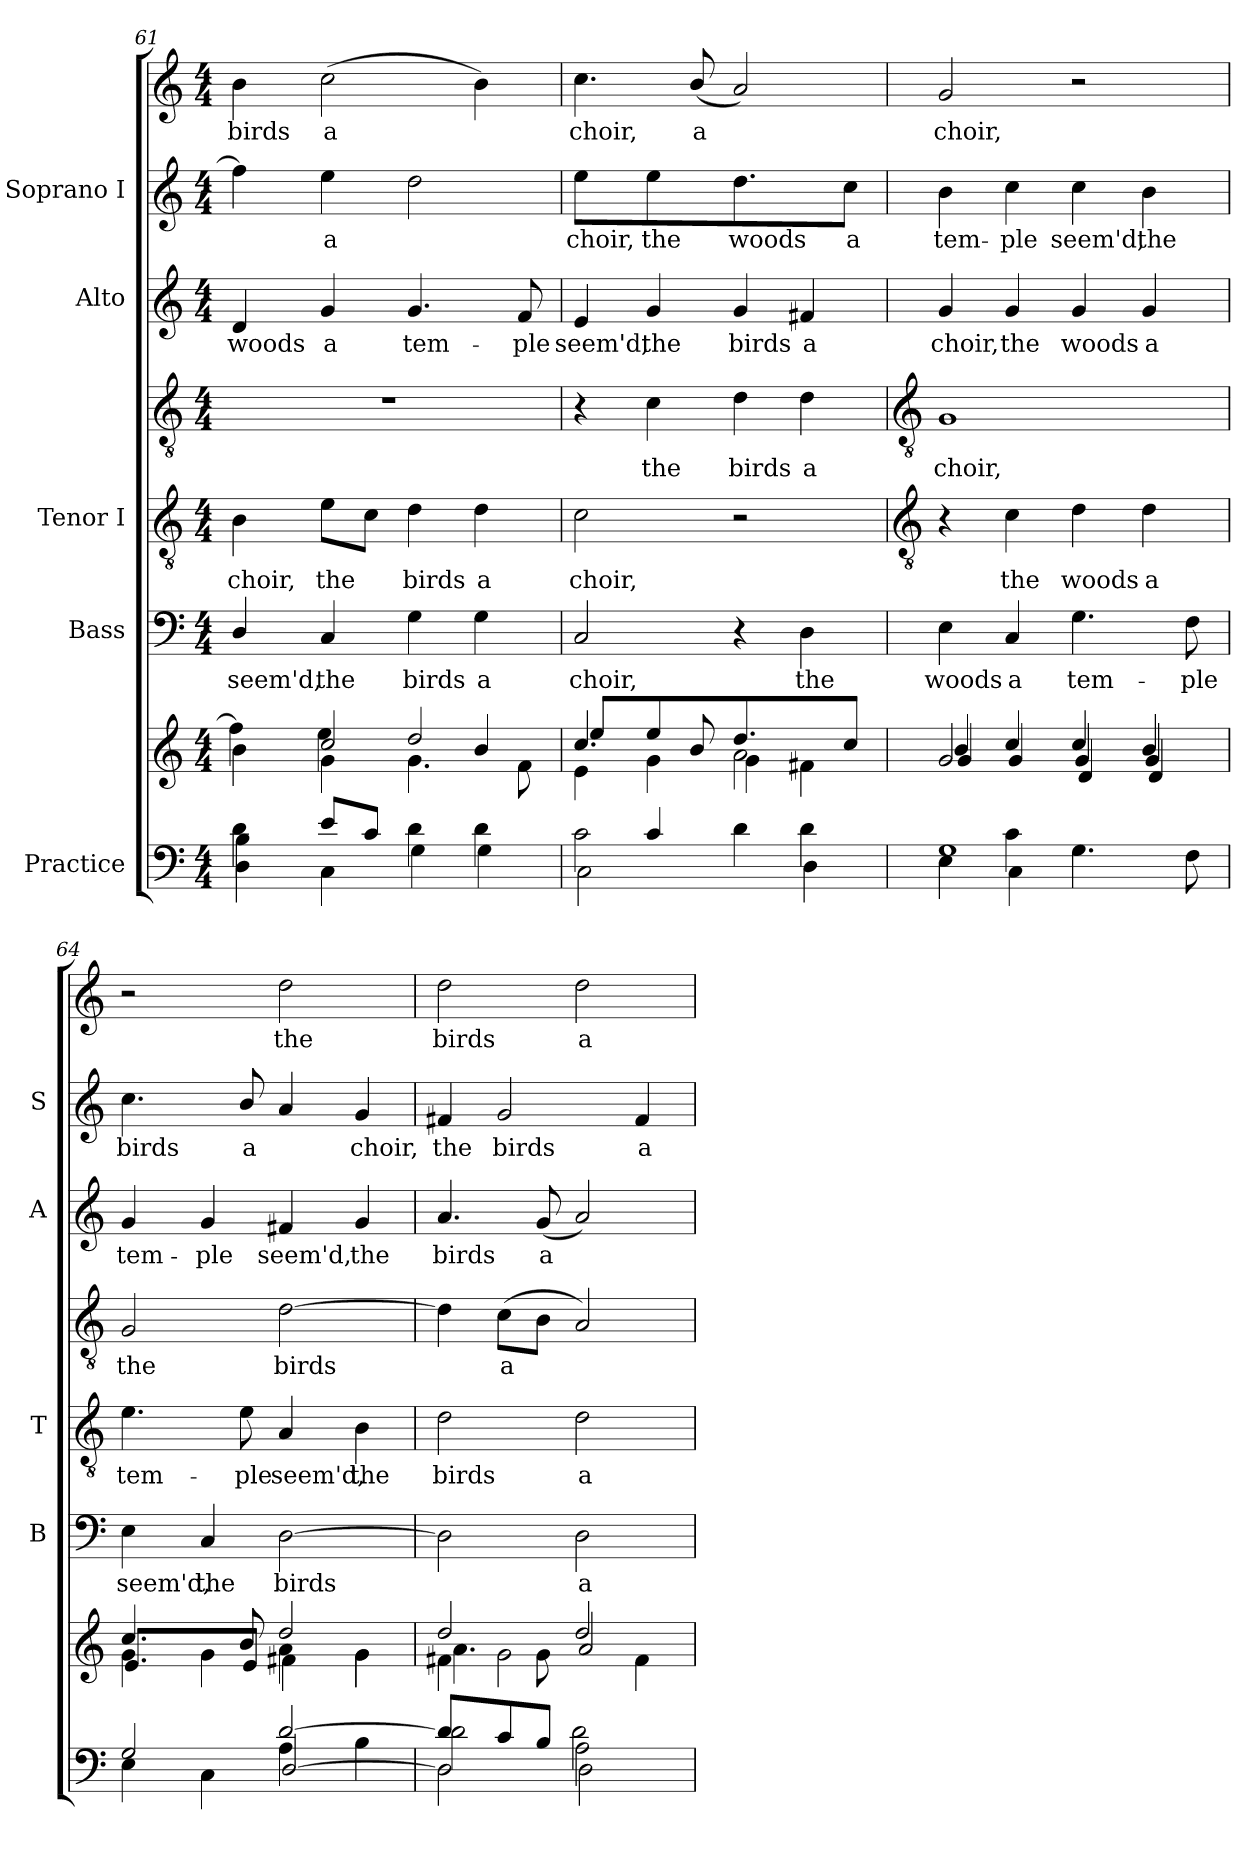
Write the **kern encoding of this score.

**kern	**kern	**kern	**text	**kern	**text	**kern	**text	**kern	**text	**kern	**text	**kern	**text
*part5	*part5	*part4	*part4	*part3	*part3	*part3	*part3	*part2	*part2	*part1	*part1	*part1	*part1
*staff8	*staff7	*staff6	*staff6	*staff5	*staff5	*staff4	*staff4	*staff3	*staff3	*staff2	*staff2	*staff1	*staff1
*I"Practice	*	*I"Bass	*	*I"Tenor I	*	*	*	*I"Alto	*	*I"Soprano I	*	*	*
*	*	*I'B	*	*I'T	*	*	*	*I'A	*	*I'S	*	*	*
*clefF4	*clefG2	*clefF4	*	*clefGv2	*	*clefGv2	*	*clefG2	*	*clefG2	*	*clefG2	*
*k[]	*k[]	*k[]	*	*k[]	*	*k[]	*	*k[]	*	*k[]	*	*k[]	*
*C:	*C:	*C:	*	*C:	*	*C:	*	*C:	*	*C:	*	*C:	*
*M4/4	*M4/4	*M4/4	*	*M4/4	*	*M4/4	*	*M4/4	*	*M4/4	*	*M4/4	*
=61	=61	=61	=61	=61	=61	=61	=61	=61	=61	=61	=61	=61	=61
*^	*^	*	*	*	*	*	*	*	*	*	*	*	*
*	*^	*	*^	*	*	*	*	*	*	*	*	*	*	*	*
*	*	*^	*	*	*	*	*	*	*	*	*	*	*	*	*	*	*
!	!	!	!	!	!	!	!	!LO:LY:b	!	!LO:LY:b	!	!	!	!LO:LY:b	!	!	!	!LO:LY:b
4d\	1ryy	4B\	4D\	4b\	4ff\]	4ryy	4D/	seem'd,	4B	choir,	1r	.	4d	woods	4ff]	.	4b	birds
!	!	!	!	!	!	!	!	!LO:LY:b	!	!LO:LY:b	!	!	!	!LO:LY:b	!	!LO:LY:b	!	!LO:LY:b
2.ryy	.	8e/L	4C\	2cc/	4ee\	4g\	4C	the	8eL	the	.	.	4g	a	4ee	a	(>2cc	a
.	.	8c/J	.	.	.	.	.	.	8cJ	.	.	.	.	.	.	.	.	.
!	!	!	!	!	!	!	!	!LO:LY:b	!	!LO:LY:b	!	!	!	!LO:LY:b	!	!	!	!
.	.	4d\	4G\	.	2dd/	4.g\	4G	birds	4d	birds	.	.	4.g	tem-	2dd	.	.	.
!	!	!	!	!	!	!	!	!LO:LY:b	!	!LO:LY:b	!	!	!	!	!	!	!	!
.	.	4d\	4G\	4b/	.	.	4G	a	4d	a	.	.	.	.	.	.	4b)	.
!	!	!	!	!	!	!	!	!	!	!	!	!	!	!LO:LY:b	!	!	!	!
.	.	.	.	.	.	8f\	.	.	.	.	.	.	8f	-ple	.	.	.	.
*	*	*v	*v	*	*	*	*	*	*	*	*	*	*	*	*	*	*	*
=62	=62	=62	=62	=62	=62	=62	=62	=62	=62	=62	=62	=62	=62	=62	=62	=62	=62
!	!	!	!	!	!	!	!LO:LY:b	!	!LO:LY:b	!	!	!	!LO:LY:b	!	!LO:LY:b	!	!LO:LY:b
4ryy	2c\	2C\	4.cc/	4ee\	4e\	2C	choir,	2c	choir,	4r	.	4e	seem'd,	4ee	choir,	4.cc	choir,
!	!	!	!	!	!	!	!	!	!	!	!LO:LY:b	!	!LO:LY:b	!	!LO:LY:b	!	!
4c/	.	.	.	4ee\	4g\	.	.	.	.	4c	the	4g	the	4ee	the	.	.
!	!	!	!	!	!	!	!	!	!	!	!	!	!	!	!	!	!LO:LY:b
.	.	.	8b/L	.	.	.	.	.	.	.	.	.	.	.	.	(<8b/L	a
!	!	!	!	!	!	!	!	!	!	!	!LO:LY:b	!	!LO:LY:b	!	!LO:LY:b	!	!
4d\	2ryy	4ryy	2a\	4.dd/	4g\	4r	.	2r	.	4d	birds	4g	birds	4.dd	woods	2a)	.
!	!	!	!	!	!	!	!LO:LY:b	!	!	!	!LO:LY:b	!	!LO:LY:b	!	!	!	!
4d\	.	4D\	.	.	4f#X\	4D	the	.	.	4d	a	4f#X	a	.	.	.	.
!	!	!	!	!	!	!	!	!	!	!	!	!	!	!	!LO:LY:b	!	!
.	.	.	.	8cc/J	.	.	.	.	.	.	.	.	.	8ccJ	a	.	.
*	*	*	*v	*v	*v	*	*	*	*	*	*	*	*	*	*	*	*
!!LO:LB:g=z
=63	=63	=63	=63	=63	=63	=63	=63	=63	=63	=63	=63	=63	=63	=63	=63
*	*	*	*	*	*	*clefGv2	*	*clefGv2	*	*	*	*	*	*	*
*	*	*	*^	*	*	*	*	*	*	*	*	*	*	*	*
*	*	*	*	*^	*	*	*	*	*	*	*	*	*	*	*	*
*	*	*	*	*	*^	*	*	*	*	*	*	*	*	*	*	*	*
!	!	!	!	!	!	!	!	!LO:LY:b	!	!	!	!LO:LY:b	!	!LO:LY:b	!	!LO:LY:b	!	!LO:LY:b
1G/	4ryy	4E\	2g/	4b/	4g/	2ryy	4E	woods	4r	.	1G	choir,	4g	choir,	4b	tem-	2g	choir,
!	!	!	!	!	!	!	!	!LO:LY:b	!	!LO:LY:b	!	!	!	!LO:LY:b	!	!LO:LY:b	!	!
.	4c\	4C\	.	4cc/	4g/	.	4C	a	4c	the	.	.	4g	the	4cc	-ple	.	.
!	!	!	!	!	!	!	!	!LO:LY:b	!	!LO:LY:b	!	!	!	!LO:LY:b	!	!LO:LY:b	!	!
.	2ryy	4.G\	2ryy	4cc/	4g/	4d/	4.G	tem-	4d	woods	.	.	4g	woods	4cc	seem'd,	2r	.
!	!	!	!	!	!	!	!	!	!	!LO:LY:b	!	!	!	!LO:LY:b	!	!LO:LY:b	!	!
.	.	.	.	4b/	4g/	4d/	.	.	4d	a	.	.	4g	a	4b	the	.	.
!	!	!	!	!	!	!	!	!LO:LY:b	!	!	!	!	!	!	!	!	!	!
.	.	8F\	.	.	.	.	8F	-ple	.	.	.	.	.	.	.	.	.	.
=64	=64	=64	=64	=64	=64	=64	=64	=64	=64	=64	=64	=64	=64	=64	=64	=64	=64	=64
!	!	!	!	!	!	!	!	!LO:LY:b	!	!LO:LY:b	!	!LO:LY:b	!	!LO:LY:b	!	!LO:LY:b	!	!
2G/	2ryy	4E\	2ryy	4.cc/	4g\	4.e/	4E	seem'd,	4.e	tem-	2G	the	4g	tem-	4.cc	birds	2r	.
!	!	!	!	!	!	!	!	!LO:LY:b	!	!	!	!	!	!LO:LY:b	!	!	!	!
.	.	4C\	.	.	4g\	.	4C	the	.	.	.	.	4g	-ple	.	.	.	.
!	!	!	!	!	!	!	!	!	!	!LO:LY:b	!	!	!	!	!	!LO:LY:b	!	!
.	.	.	.	8b/L	.	8e/J	.	.	8e	-ple	.	.	.	.	8b/L	a	.	.
!	!	!	!	!	!	!	!	!LO:LY:b	!	!LO:LY:b	!	!LO:LY:b	!	!LO:LY:b	!	!	!	!LO:LY:b
[2d/	4A\	[2D/	2dd/	4a\	4f#X\	2ryy	[2D	birds	4A	seem'd,	[2d	birds	4f#X	seem'd,	4a	.	2dd	the
!	!	!	!	!	!	!	!	!	!	!LO:LY:b	!	!	!	!LO:LY:b	!	!LO:LY:b	!	!
.	4B\	.	.	4g\	4g\	.	.	.	4B	the	.	.	4g	the	4g	choir,	.	.
*	*	*	*	*	*v	*v	*	*	*	*	*	*	*	*	*	*	*	*
=65	=65	=65	=65	=65	=65	=65	=65	=65	=65	=65	=65	=65	=65	=65	=65	=65	=65
!	!	!	!	!	!	!	!	!	!LO:LY:b	!	!	!	!LO:LY:b	!	!LO:LY:b	!	!LO:LY:b
4d/]	2d\	2D\]	2dd/	4f#X\	4.a\	2D]	.	2d	birds	4d]	.	4.a	birds	4f#X	the	2dd	birds
!	!	!	!	!	!	!	!	!	!	!	!LO:LY:b	!	!	!	!LO:LY:b	!	!
8c/	.	.	.	2g\	.	.	.	.	.	(>8cL	a	.	.	2g	birds	.	.
!	!	!	!	!	!	!	!	!	!	!	!	!	!LO:LY:b	!	!	!	!
8B/J	.	.	.	.	8g\L	.	.	.	.	8BJ	.	(<8gL	a	.	.	.	.
!	!	!	!	!	!	!	!LO:LY:b	!	!LO:LY:b	!	!	!	!	!	!	!	!LO:LY:b
2A\	2d\	2D\	2dd/	.	2a/	2D	a	2d	a	2A)	.	2a)	.	.	.	2dd	a
!	!	!	!	!	!	!	!	!	!	!	!	!	!	!	!LO:LY:b	!	!
.	.	.	.	4f#\	.	.	.	.	.	.	.	.	.	4f#	a	.	.
*v	*v	*v	*	*	*	*	*	*	*	*	*	*	*	*	*	*	*
*	*v	*v	*v	*	*	*	*	*	*	*	*	*	*	*	*
=	=	=	=	=	=	=	=	=	=	=	=	=	=
*-	*-	*-	*-	*-	*-	*-	*-	*-	*-	*-	*-	*-	*-
